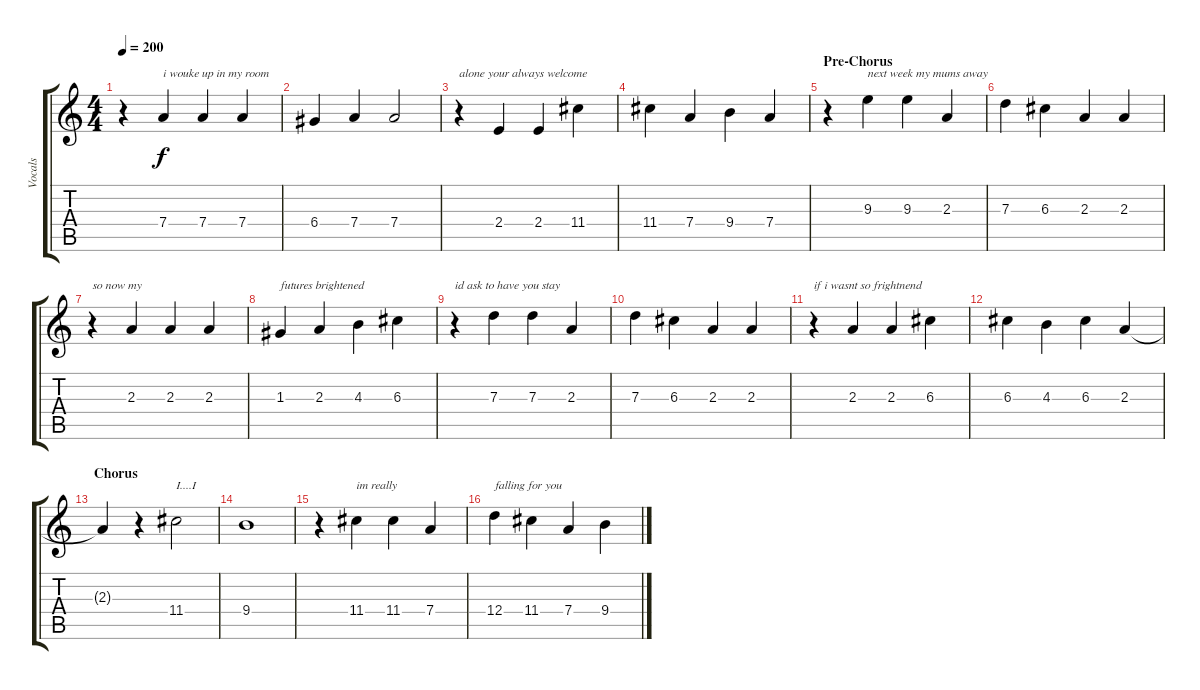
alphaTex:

\track ("Vocals" "Vocals") {instrument distortionguitar}
\staff {score tabs}
\tuning (E4 B3 G3 D3 A2 E2) {hide}
\ts (4 4)
\tempo 200
\clef g2
\ks c
r.4{dy f} 7.4.4{txt "i wouke up in my room"} 7.4.4 7.4.4 |
6.4.4 7.4.4 7.4.2 |
r.4{txt "alone your always welcome"} 2.4.4 2.4.4 11.4.4 |
11.4.4 7.4.4 9.4.4 7.4.4 |
\section ("" "Pre-Chorus")
r.4 9.3.4{txt "next week my mums away"} 9.3.4 2.3.4 |
7.3.4 6.3.4 2.3.4 2.3.4 |
r.4{txt "so now my"} 2.3.4 2.3.4 2.3.4 |
1.3.4{txt "futures brightened"} 2.3.4 4.3.4 6.3.4 |
r.4{txt "id ask to have you stay"} 7.3.4 7.3.4 2.3.4 |
7.3.4 6.3.4 2.3.4 2.3.4 |
r.4{txt "if i wasnt so frightnend"} 2.3.4 2.3.4 6.3.4 |
6.3.4 4.3.4 6.3.4 2.3.4 |
\section ("" "Chorus")
2.3{t}.4 r.4 11.4.2{txt "I....I"} |
9.4.1 |
r.4 11.4.4{txt "im really"} 11.4.4 7.4.4 |
12.4.4{txt "falling for you"} 11.4.4 7.4.4 9.4.4
